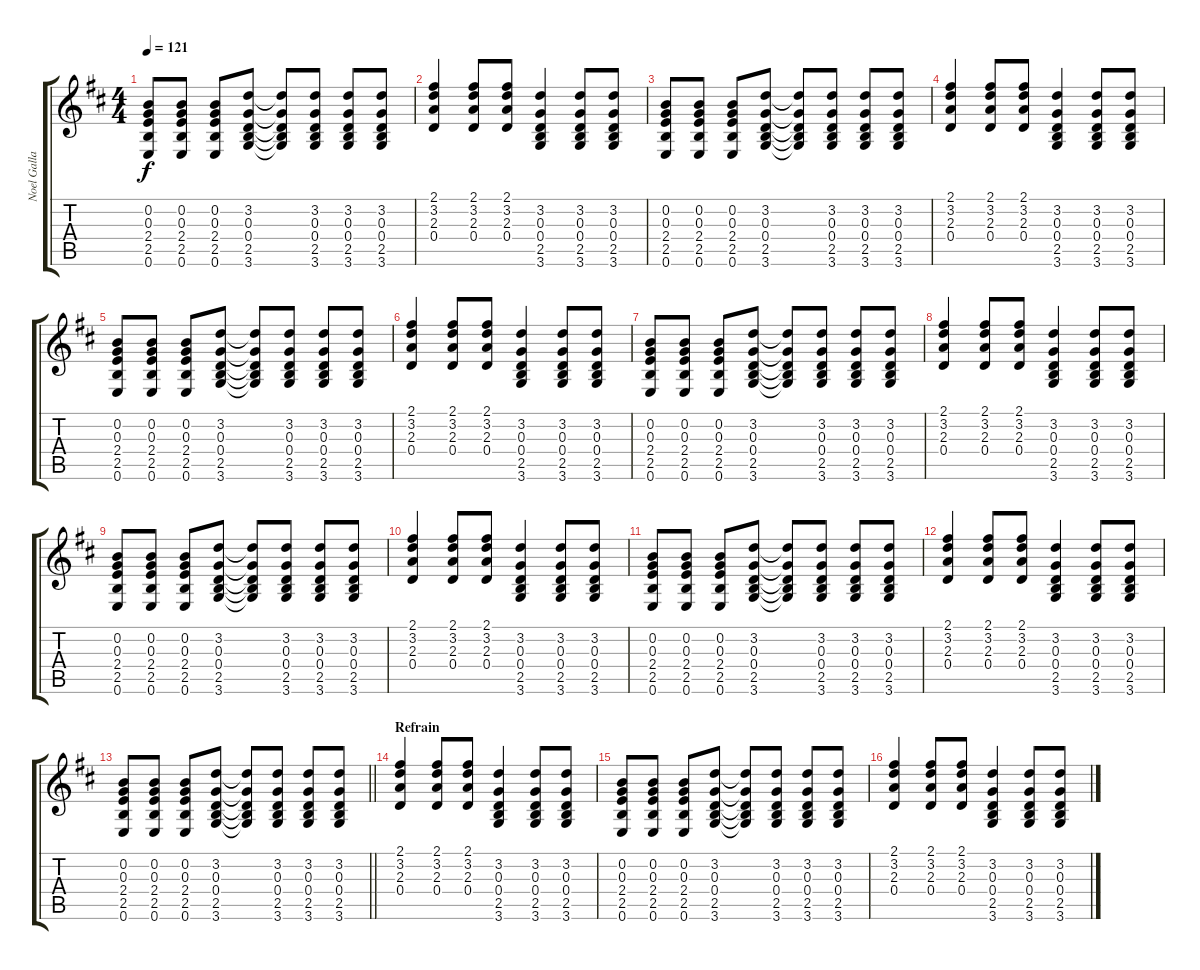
\track ("Noel Gallagher" "Noel Galla") {instrument overdrivenguitar}
\staff {score tabs}
\tuning (E4 B3 G3 D3 A2 E2) {hide}
\ts (4 4)
\tempo 121
\clef g2
\ks d
(0.2 0.3 2.4 2.5 0.6).8{dy f} (0.2 0.3 2.4 2.5 0.6).8 (0.2 0.3 2.4 2.5 0.6).8 (3.2 0.3 0.4 2.5 3.6).8 (3.2{t} 0.3{t} 0.4{t} 2.5{t} 3.6{t}).8 (3.2 0.3 0.4 2.5 3.6).8 (3.2 0.3 0.4 2.5 3.6).8 (3.2 0.3 0.4 2.5 3.6).8 |
(2.1 3.2 2.3 0.4).4 (2.1 3.2 2.3 0.4).8 (2.1 3.2 2.3 0.4).8 (3.2 0.3 0.4 2.5 3.6).4 (3.2 0.3 0.4 2.5 3.6).8 (3.2 0.3 0.4 2.5 3.6).8 |
(0.2 0.3 2.4 2.5 0.6).8 (0.2 0.3 2.4 2.5 0.6).8 (0.2 0.3 2.4 2.5 0.6).8 (3.2 0.3 0.4 2.5 3.6).8 (3.2{t} 0.3{t} 0.4{t} 2.5{t} 3.6{t}).8 (3.2 0.3 0.4 2.5 3.6).8 (3.2 0.3 0.4 2.5 3.6).8 (3.2 0.3 0.4 2.5 3.6).8 |
(2.1 3.2 2.3 0.4).4 (2.1 3.2 2.3 0.4).8 (2.1 3.2 2.3 0.4).8 (3.2 0.3 0.4 2.5 3.6).4 (3.2 0.3 0.4 2.5 3.6).8 (3.2 0.3 0.4 2.5 3.6).8 |
(0.2 0.3 2.4 2.5 0.6).8 (0.2 0.3 2.4 2.5 0.6).8 (0.2 0.3 2.4 2.5 0.6).8 (3.2 0.3 0.4 2.5 3.6).8 (3.2{t} 0.3{t} 0.4{t} 2.5{t} 3.6{t}).8 (3.2 0.3 0.4 2.5 3.6).8 (3.2 0.3 0.4 2.5 3.6).8 (3.2 0.3 0.4 2.5 3.6).8 |
(2.1 3.2 2.3 0.4).4 (2.1 3.2 2.3 0.4).8 (2.1 3.2 2.3 0.4).8 (3.2 0.3 0.4 2.5 3.6).4 (3.2 0.3 0.4 2.5 3.6).8 (3.2 0.3 0.4 2.5 3.6).8 |
(0.2 0.3 2.4 2.5 0.6).8 (0.2 0.3 2.4 2.5 0.6).8 (0.2 0.3 2.4 2.5 0.6).8 (3.2 0.3 0.4 2.5 3.6).8 (3.2{t} 0.3{t} 0.4{t} 2.5{t} 3.6{t}).8 (3.2 0.3 0.4 2.5 3.6).8 (3.2 0.3 0.4 2.5 3.6).8 (3.2 0.3 0.4 2.5 3.6).8 |
(2.1 3.2 2.3 0.4).4 (2.1 3.2 2.3 0.4).8 (2.1 3.2 2.3 0.4).8 (3.2 0.3 0.4 2.5 3.6).4 (3.2 0.3 0.4 2.5 3.6).8 (3.2 0.3 0.4 2.5 3.6).8 |
(0.2 0.3 2.4 2.5 0.6).8 (0.2 0.3 2.4 2.5 0.6).8 (0.2 0.3 2.4 2.5 0.6).8 (3.2 0.3 0.4 2.5 3.6).8 (3.2{t} 0.3{t} 0.4{t} 2.5{t} 3.6{t}).8 (3.2 0.3 0.4 2.5 3.6).8 (3.2 0.3 0.4 2.5 3.6).8 (3.2 0.3 0.4 2.5 3.6).8 |
(2.1 3.2 2.3 0.4).4 (2.1 3.2 2.3 0.4).8 (2.1 3.2 2.3 0.4).8 (3.2 0.3 0.4 2.5 3.6).4 (3.2 0.3 0.4 2.5 3.6).8 (3.2 0.3 0.4 2.5 3.6).8 |
(0.2 0.3 2.4 2.5 0.6).8 (0.2 0.3 2.4 2.5 0.6).8 (0.2 0.3 2.4 2.5 0.6).8 (3.2 0.3 0.4 2.5 3.6).8 (3.2{t} 0.3{t} 0.4{t} 2.5{t} 3.6{t}).8 (3.2 0.3 0.4 2.5 3.6).8 (3.2 0.3 0.4 2.5 3.6).8 (3.2 0.3 0.4 2.5 3.6).8 |
(2.1 3.2 2.3 0.4).4 (2.1 3.2 2.3 0.4).8 (2.1 3.2 2.3 0.4).8 (3.2 0.3 0.4 2.5 3.6).4 (3.2 0.3 0.4 2.5 3.6).8 (3.2 0.3 0.4 2.5 3.6).8 |
\barLineRight lightlight
(0.2 0.3 2.4 2.5 0.6).8 (0.2 0.3 2.4 2.5 0.6).8 (0.2 0.3 2.4 2.5 0.6).8 (3.2 0.3 0.4 2.5 3.6).8 (3.2{t} 0.3{t} 0.4{t} 2.5{t} 3.6{t}).8 (3.2 0.3 0.4 2.5 3.6).8 (3.2 0.3 0.4 2.5 3.6).8 (3.2 0.3 0.4 2.5 3.6).8 |
\section ("" "Refrain")
(2.1 3.2 2.3 0.4).4 (2.1 3.2 2.3 0.4).8 (2.1 3.2 2.3 0.4).8 (3.2 0.3 0.4 2.5 3.6).4 (3.2 0.3 0.4 2.5 3.6).8 (3.2 0.3 0.4 2.5 3.6).8 |
(0.2 0.3 2.4 2.5 0.6).8 (0.2 0.3 2.4 2.5 0.6).8 (0.2 0.3 2.4 2.5 0.6).8 (3.2 0.3 0.4 2.5 3.6).8 (3.2{t} 0.3{t} 0.4{t} 2.5{t} 3.6{t}).8 (3.2 0.3 0.4 2.5 3.6).8 (3.2 0.3 0.4 2.5 3.6).8 (3.2 0.3 0.4 2.5 3.6).8 |
(2.1 3.2 2.3 0.4).4 (2.1 3.2 2.3 0.4).8 (2.1 3.2 2.3 0.4).8 (3.2 0.3 0.4 2.5 3.6).4 (3.2 0.3 0.4 2.5 3.6).8 (3.2 0.3 0.4 2.5 3.6).8
